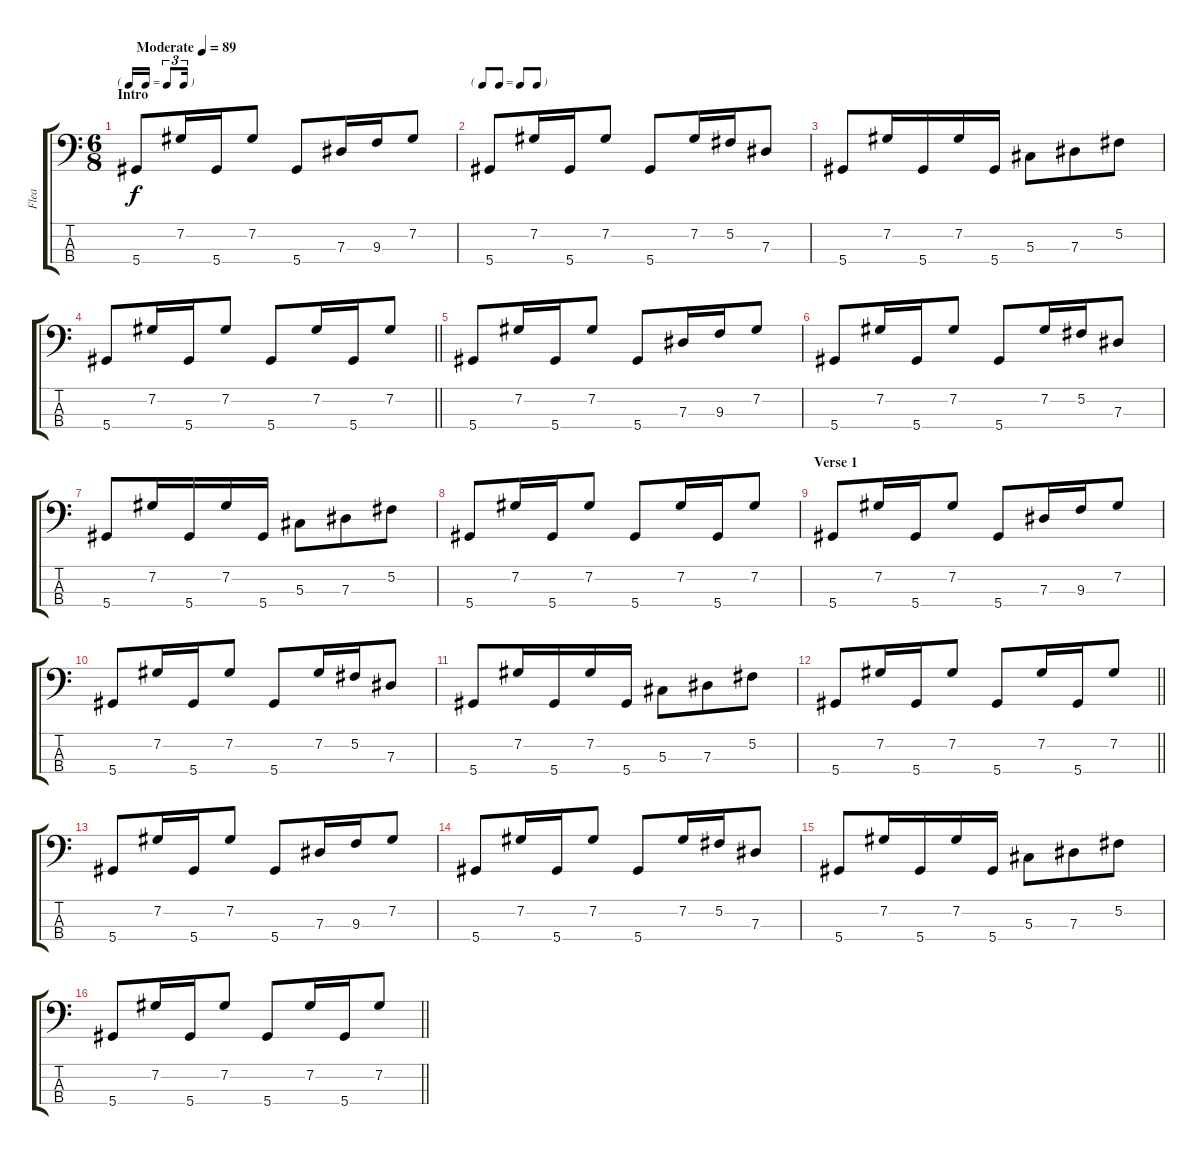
\track ("Flea" "Flea") {instrument electricbassfinger}
\staff {score tabs}
\tuning (Gb2 Db2 Ab1 Eb1) {hide}
\ts (6 8)
\tf triplet16th
\section ("" "Intro")
\tempo (89 "Moderate")
\clef f4
\ks c
5.4.8{dy f instrument electricbassfinger} 7.2.16 5.4.16 7.2.8 5.4.8 7.3.16 9.3.16 7.2.8 |
\tf none
5.4.8 7.2.16 5.4.16 7.2.8 5.4.8 7.2.16 5.2.16 7.3.8 |
5.4.8 7.2.16 5.4.16 7.2.16 5.4.16 5.3.8 7.3.8 5.2.8 |
\barLineRight lightlight
5.4.8 7.2.16 5.4.16 7.2.8 5.4.8 7.2.16 5.4.16 7.2.8 |
5.4.8 7.2.16 5.4.16 7.2.8 5.4.8 7.3.16 9.3.16 7.2.8 |
5.4.8 7.2.16 5.4.16 7.2.8 5.4.8 7.2.16 5.2.16 7.3.8 |
5.4.8 7.2.16 5.4.16 7.2.16 5.4.16 5.3.8 7.3.8 5.2.8 |
5.4.8 7.2.16 5.4.16 7.2.8 5.4.8 7.2.16 5.4.16 7.2.8 |
\section ("" "Verse 1")
5.4.8 7.2.16 5.4.16 7.2.8 5.4.8 7.3.16 9.3.16 7.2.8 |
5.4.8 7.2.16 5.4.16 7.2.8 5.4.8 7.2.16 5.2.16 7.3.8 |
5.4.8 7.2.16 5.4.16 7.2.16 5.4.16 5.3.8 7.3.8 5.2.8 |
\barLineRight lightlight
5.4.8 7.2.16 5.4.16 7.2.8 5.4.8 7.2.16 5.4.16 7.2.8 |
5.4.8 7.2.16 5.4.16 7.2.8 5.4.8 7.3.16 9.3.16 7.2.8 |
5.4.8 7.2.16 5.4.16 7.2.8 5.4.8 7.2.16 5.2.16 7.3.8 |
5.4.8 7.2.16 5.4.16 7.2.16 5.4.16 5.3.8 7.3.8 5.2.8 |
\barLineRight lightlight
5.4.8 7.2.16 5.4.16 7.2.8 5.4.8 7.2.16 5.4.16 7.2.8
